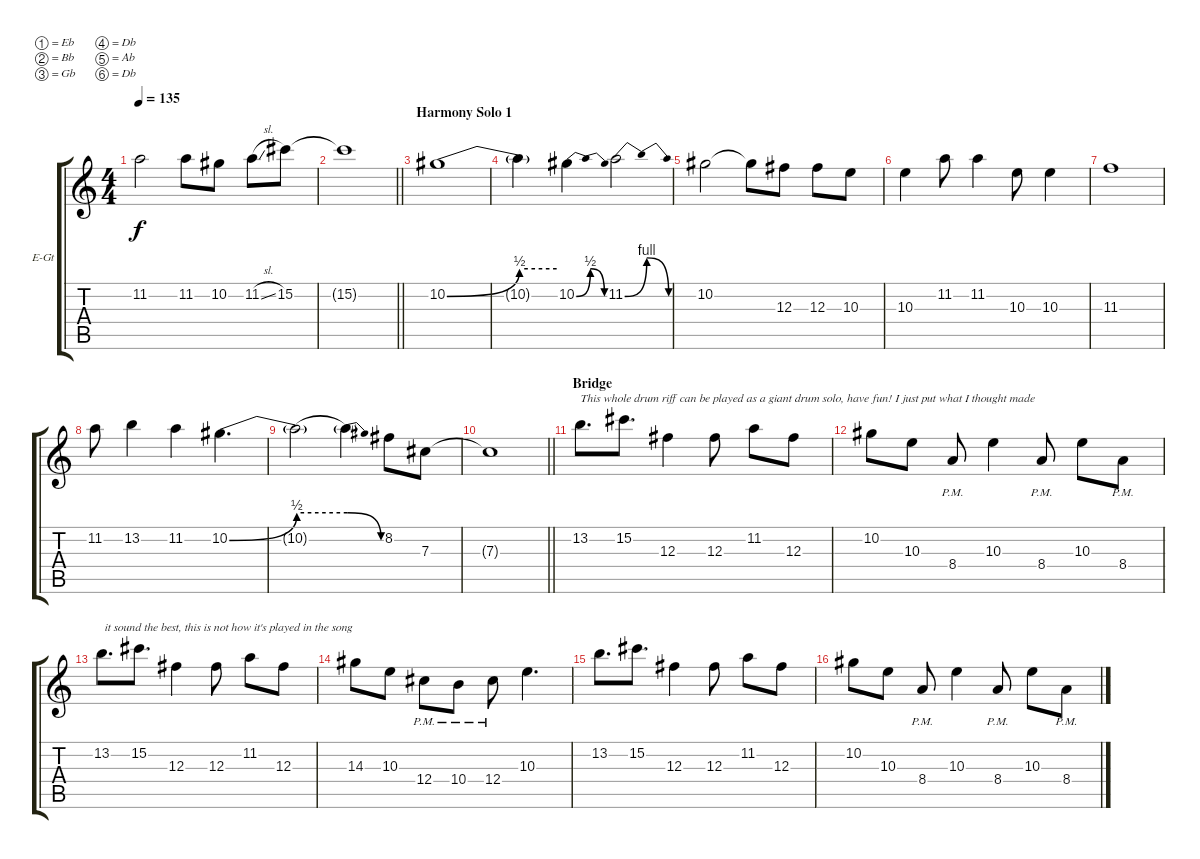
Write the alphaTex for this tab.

\bracketExtendMode groupsimilarinstruments
\firstSystemTrackNameOrientation horizontal
\otherSystemsTrackNameOrientation horizontal
\track ("Lead Guitar" "E-Gt") {instrument distortionguitar}
\staff {score tabs}
\tuning (Eb4 Bb3 Gb3 Db3 Ab2 Db2)
\ts (4 4)
\tempo 135
\clef g2
\ks c
11.2.2{dy f} 11.2.8 10.2.8 11.2{sl}.8 15.2.8 |
\barLineRight lightlight
15.2{t}.1 |
\section ("" "Harmony Solo 1")
10.2{be (bend 0 0 60 2)}.1 |
10.2{be (hold 0 2 60 2) t}.4 10.2{be (bendrelease 0 0 30 2 30 2 60 0)}.4 11.2{be (bendrelease 0 0 30 4 30 4 60 0)}.2 |
10.2.2 10.2{t}.8 12.3.8 12.3.8 10.3.8 |
10.3.4 11.2.8 11.2.4 10.3.8 10.3.4 |
11.3.1 |
11.2.8 13.2.4 11.2.4 10.2{be (bend 0 0 60 2)}.4{d} |
10.2{be (hold 0 2 60 2) t}.2 10.2{be (release 0 2 60 0) t}.4 8.2.8 7.3.8 |
\barLineRight lightlight
7.3{t}.1 |
\section ("" "Bridge")
13.2.8{d txt "This whole drum riff can be played as a giant drum solo, have fun! I just put what I thought made"} 15.2.8{d} 12.3.4 12.3.8 11.2.8 12.3.8 |
10.2.8 10.3.8 8.4{pm}.8 10.3.4 8.4{pm}.8 10.3.8 8.4{pm}.8 |
13.2.8{d txt " it sound the best, this is not how it's played in the song"} 15.2.8{d} 12.3.4 12.3.8 11.2.8 12.3.8 |
14.3.8 10.3.8 12.4{pm}.8 10.4{pm}.8 12.4{pm}.8 10.3.4{d} |
13.2.8{d} 15.2.8{d} 12.3.4 12.3.8 11.2.8 12.3.8 |
10.2.8 10.3.8 8.4{pm}.8 10.3.4 8.4{pm}.8 10.3.8 8.4{pm}.8
